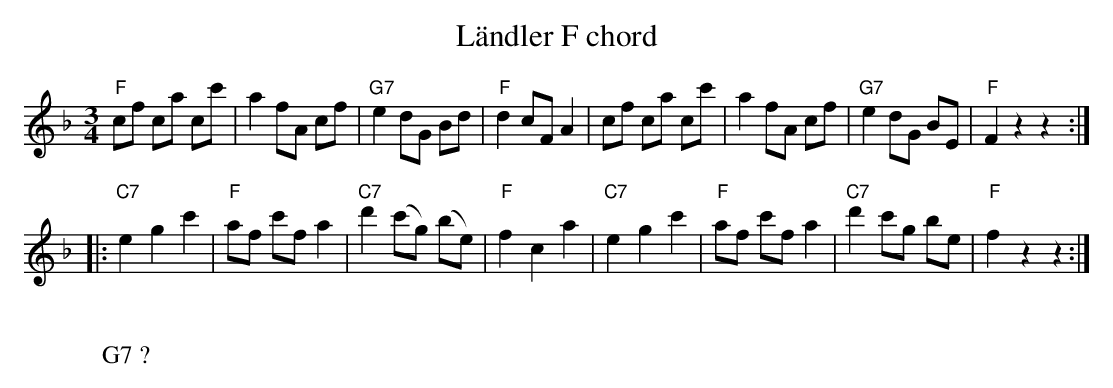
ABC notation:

X:1
T: Ländler F chord
M:3/4
L:1/8
K:F %%MIDI gchordon
"F"cf ca cc' | a2 fA cf | "G7"e2 dG Bd | "F"d2 cF A2 | cf ca cc' | a2 fA cf | "G7"e2 dG BE | "F"F2 z2z2 :|
|: "C7"e2g2c'2 | "F"af c'f a2 | "C7"d'2 (c'g) (be) | "F"f2 c2 a2 | "C7"e2 g2 c'2 | "F"af c'f a2 | "C7"d'2 c'g be | "F"f2 z2z2 :|
W:
W: G7 ?
